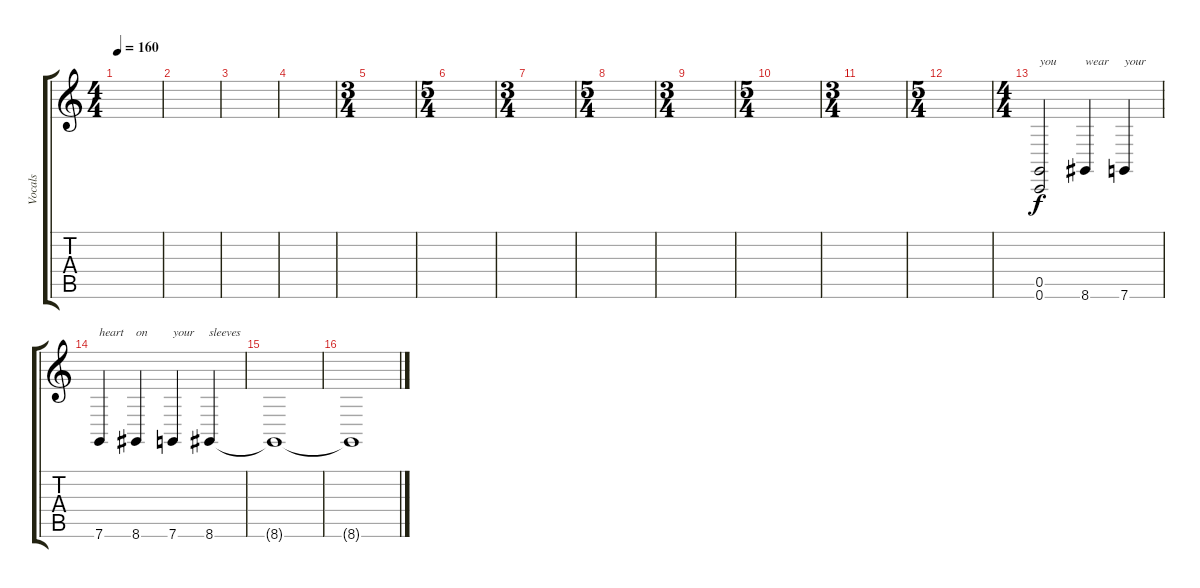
\track ("Vocals" "Vocals") {instrument lead2sawtooth}
\staff {score tabs}
\tuning (D4 A3 F3 C3 G2 C2) {hide}
\ts (4 4)
\tempo 160
\clef g2
\ks c
|
|
|
|
\ts (3 4)
|
\ts (5 4)
|
\ts (3 4)
|
\ts (5 4)
|
\ts (3 4)
|
\ts (5 4)
|
\ts (3 4)
|
\ts (5 4)
|
\ts (4 4)
(0.5 0.6).2{txt "you"} 8.6.4{txt "wear"} 7.6.4{txt "your"} |
7.6.4{txt "heart"} 8.6.4{txt "on"} 7.6.4{txt "your"} 8.6.4{txt "sleeves"} |
8.6{t}.1 |
8.6{t}.1
